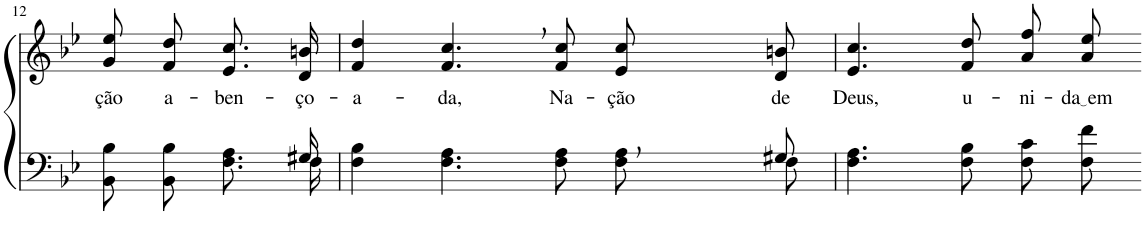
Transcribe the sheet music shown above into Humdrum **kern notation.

**kern	**kern	**text
*part2	*part1	*part1
*staff2	*staff1	*staff1
*I"Parte III e IV	*I"Parte I e II	*
!!LO:PB:g=z
*clefF4	*clefG2	*
*Trd1c2	*Trd1c2	*
*k[b-e-]	*k[b-e-]	*
*M4/4	*M4/4	*
=12	=12	=12
*^	*	*
!	!	!	!LO:LY:b
4..ryy	8BB-\ 8B-\L	8g\ 8ee-\L	ção
!	!	!	!LO:LY:b
.	8BB-\ 8B-\J	8f\ 8dd\J	a-
!	!	!	!LO:LY:b
.	8.F\ 8.A\L	8.e-/ 8.cc/L	-ben-
!	!	!	!LO:LY:b
16G#X/	16F\Jk	16d/ 16bn/Jk	-ço-
=13	=13	=13	=13
!	!	!	!LO:LY:b
2..ryy	4F\ 4B-\	4f/ 4dd/	-a-
!	!	!	!LO:LY:b
.	4.F\ 4.A\	4.f/, 4.cc/,	-da,
!	!	!	!LO:LY:b
.	8F\ 8A\	8f/ 8cc/	Na-
!	!	!	!LO:LY:b
.	8F\ 8A\L	8e-/ 8cc/L	-ção
!	!	!	!LO:LY:b
8G#X/	8F\J	8d/ 8bn/J	de
=14	=14	=14	=14
!	!	!	!LO:LY:b
*v	*v	*	*
4.F\ 4.A\	4.e-/ 4.cc/	Deus,
!	!	!LO:LY:b
8F\ 8B-\	8f/ 8dd/	u-
!	!	!LO:LY:b
8F\ 8c\L	8a\ 8ff\L	-ni-
!	!	!LO:LY:b
8F\ 8f\J	8a\ 8ee-\J	da em
=-	=-	=-
*-	*-	*-
